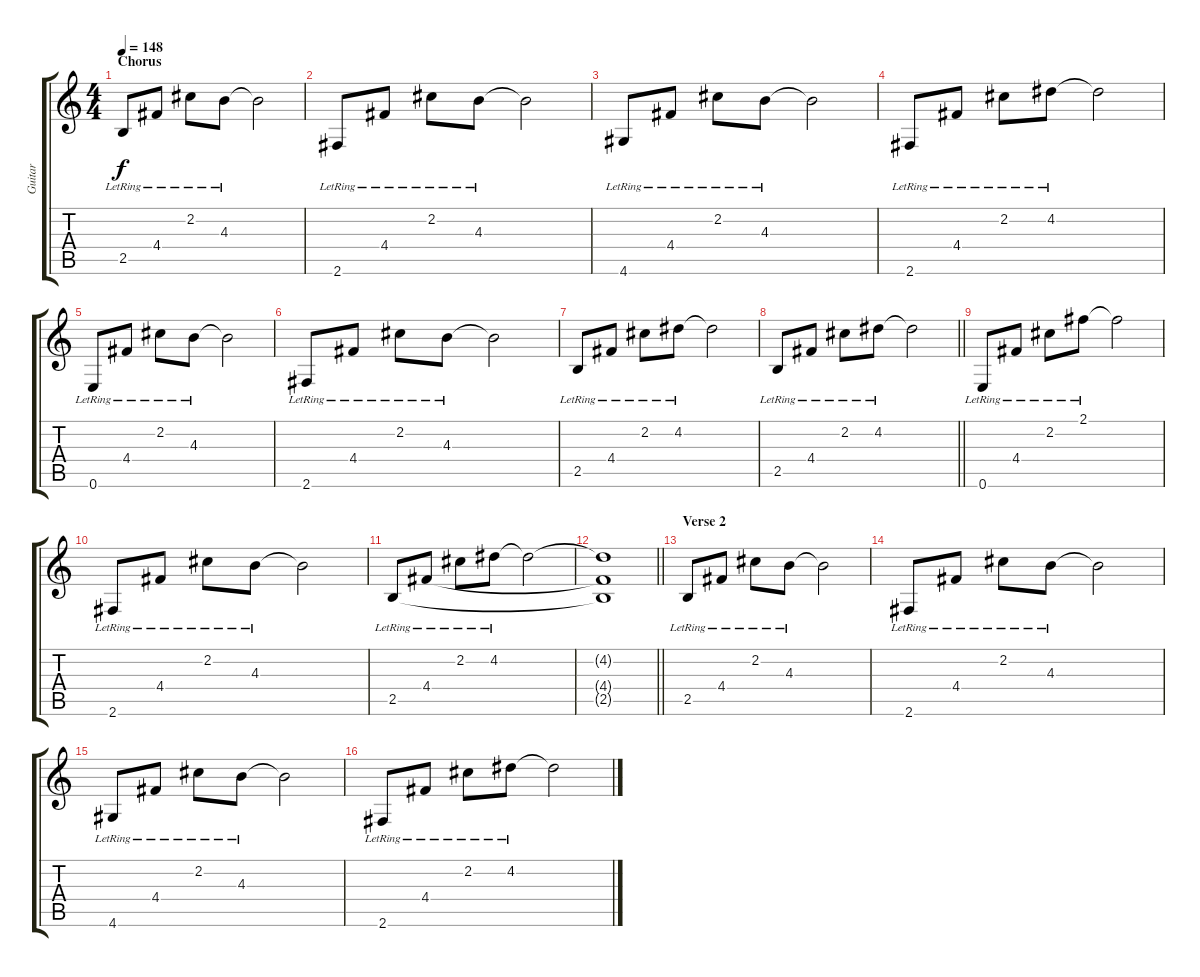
\track ("Guitar" "Guitar") {instrument electricguitarclean}
\staff {score tabs}
\tuning (E4 B3 G3 D3 A2 E2) {hide}
\ts (4 4)
\section ("" "Chorus")
\tempo 148
\clef g2
\ks c
2.5{lr}.8{dy f} 4.4{lr}.8 2.2{lr}.8 4.3{lr}.8 4.3{t}.2 |
2.6{lr}.8 4.4{lr}.8 2.2{lr}.8 4.3{lr}.8 4.3{t}.2 |
4.6{lr}.8 4.4{lr}.8 2.2{lr}.8 4.3{lr}.8 4.3{t}.2 |
2.6{lr}.8 4.4{lr}.8 2.2{lr}.8 4.2{lr}.8 4.2{t}.2 |
0.6{lr}.8 4.4{lr}.8 2.2{lr}.8 4.3{lr}.8 4.3{t}.2 |
2.6{lr}.8 4.4{lr}.8 2.2{lr}.8 4.3{lr}.8 4.3{t}.2 |
2.5{lr}.8 4.4{lr}.8 2.2{lr}.8 4.2{lr}.8 4.2{t}.2 |
\barLineRight lightlight
2.5{lr}.8 4.4{lr}.8 2.2{lr}.8 4.2{lr}.8 4.2{t}.2 |
0.6{lr}.8 4.4{lr}.8 2.2{lr}.8 2.1{lr}.8 2.1{t}.2 |
2.6{lr}.8 4.4{lr}.8 2.2{lr}.8 4.3{lr}.8 4.3{t}.2 |
2.5{lr}.8 4.4{lr}.8 2.2{lr}.8 4.2{lr}.8 4.2{t}.2 |
\barLineRight lightlight
(4.2{t} 4.4{t} 2.5{t}).1 |
\section ("" "Verse 2")
2.5{lr}.8 4.4{lr}.8 2.2{lr}.8 4.3{lr}.8 4.3{t}.2 |
2.6{lr}.8 4.4{lr}.8 2.2{lr}.8 4.3{lr}.8 4.3{t}.2 |
4.6{lr}.8 4.4{lr}.8 2.2{lr}.8 4.3{lr}.8 4.3{t}.2 |
2.6{lr}.8 4.4{lr}.8 2.2{lr}.8 4.2{lr}.8 4.2{t}.2
